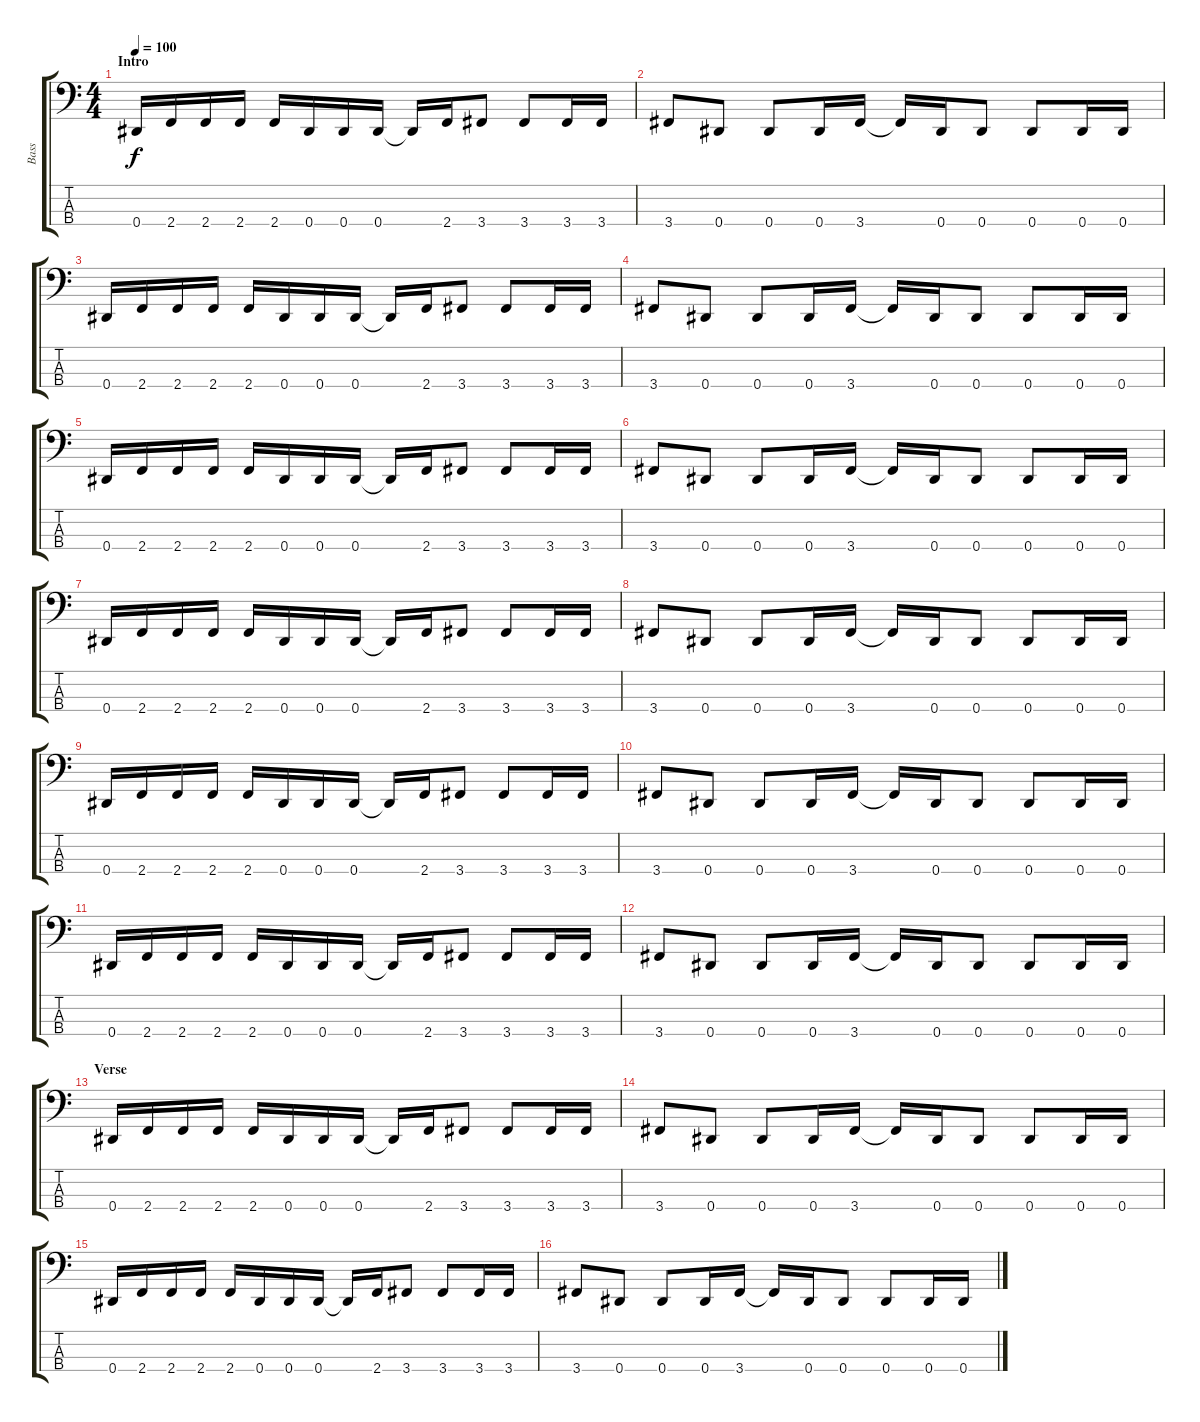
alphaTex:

\track ("Bass" "Bass") {instrument electricbasspick}
\staff {score tabs}
\tuning (Gb2 Db2 Ab1 Eb1) {hide}
\ts (4 4)
\section ("" "Intro")
\tempo 100
\clef f4
\ks c
0.4.16{dy f instrument electricbasspick} 2.4.16 2.4.16 2.4.16 2.4.16 0.4.16 0.4.16 0.4.16 0.4{t}.16 2.4.16 3.4.8 3.4.8 3.4.16 3.4.16 |
3.4.8 0.4.8 0.4.8 0.4.16 3.4.16 3.4{t}.16 0.4.16 0.4.8 0.4.8 0.4.16 0.4.16 |
0.4.16 2.4.16 2.4.16 2.4.16 2.4.16 0.4.16 0.4.16 0.4.16 0.4{t}.16 2.4.16 3.4.8 3.4.8 3.4.16 3.4.16 |
3.4.8 0.4.8 0.4.8 0.4.16 3.4.16 3.4{t}.16 0.4.16 0.4.8 0.4.8 0.4.16 0.4.16 |
0.4.16 2.4.16 2.4.16 2.4.16 2.4.16 0.4.16 0.4.16 0.4.16 0.4{t}.16 2.4.16 3.4.8 3.4.8 3.4.16 3.4.16 |
3.4.8 0.4.8 0.4.8 0.4.16 3.4.16 3.4{t}.16 0.4.16 0.4.8 0.4.8 0.4.16 0.4.16 |
0.4.16 2.4.16 2.4.16 2.4.16 2.4.16 0.4.16 0.4.16 0.4.16 0.4{t}.16 2.4.16 3.4.8 3.4.8 3.4.16 3.4.16 |
3.4.8 0.4.8 0.4.8 0.4.16 3.4.16 3.4{t}.16 0.4.16 0.4.8 0.4.8 0.4.16 0.4.16 |
0.4.16 2.4.16 2.4.16 2.4.16 2.4.16 0.4.16 0.4.16 0.4.16 0.4{t}.16 2.4.16 3.4.8 3.4.8 3.4.16 3.4.16 |
3.4.8 0.4.8 0.4.8 0.4.16 3.4.16 3.4{t}.16 0.4.16 0.4.8 0.4.8 0.4.16 0.4.16 |
0.4.16 2.4.16 2.4.16 2.4.16 2.4.16 0.4.16 0.4.16 0.4.16 0.4{t}.16 2.4.16 3.4.8 3.4.8 3.4.16 3.4.16 |
3.4.8 0.4.8 0.4.8 0.4.16 3.4.16 3.4{t}.16 0.4.16 0.4.8 0.4.8 0.4.16 0.4.16 |
\section ("" "Verse")
0.4.16 2.4.16 2.4.16 2.4.16 2.4.16 0.4.16 0.4.16 0.4.16 0.4{t}.16 2.4.16 3.4.8 3.4.8 3.4.16 3.4.16 |
3.4.8 0.4.8 0.4.8 0.4.16 3.4.16 3.4{t}.16 0.4.16 0.4.8 0.4.8 0.4.16 0.4.16 |
0.4.16 2.4.16 2.4.16 2.4.16 2.4.16 0.4.16 0.4.16 0.4.16 0.4{t}.16 2.4.16 3.4.8 3.4.8 3.4.16 3.4.16 |
3.4.8 0.4.8 0.4.8 0.4.16 3.4.16 3.4{t}.16 0.4.16 0.4.8 0.4.8 0.4.16 0.4.16
